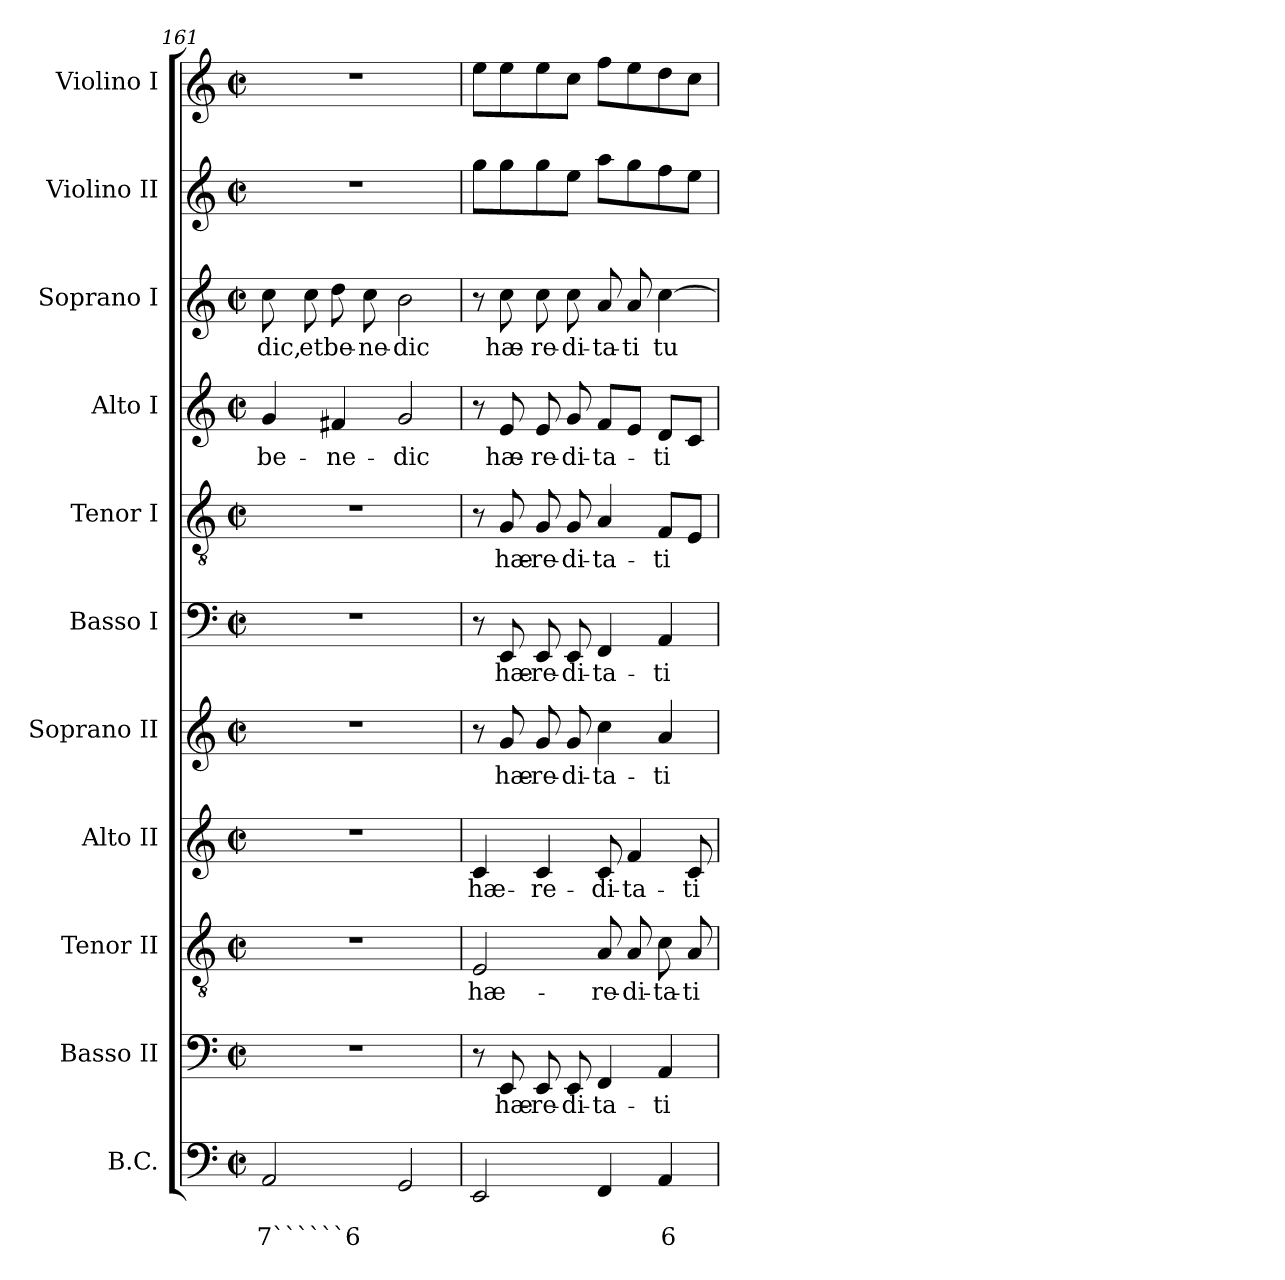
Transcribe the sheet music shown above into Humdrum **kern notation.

**kern	**text	**text	**kern	**text	**kern	**text	**kern	**text	**kern	**text	**kern	**text	**kern	**text	**kern	**text	**kern	**text	**kern	**kern
*part11	*part11	*part11	*part10	*part10	*part9	*part9	*part8	*part8	*part7	*part7	*part6	*part6	*part5	*part5	*part4	*part4	*part3	*part3	*part2	*part1
*staff11	*staff11	*staff11	*staff10	*staff10	*staff9	*staff9	*staff8	*staff8	*staff7	*staff7	*staff6	*staff6	*staff5	*staff5	*staff4	*staff4	*staff3	*staff3	*staff2	*staff1
*I"B.C.	*	*	*I"Basso II	*	*I"Tenor II	*	*I"Alto II	*	*I"Soprano II	*	*I"Basso I	*	*I"Tenor I	*	*I"Alto I	*	*I"Soprano I	*	*I"Violino II	*I"Violino I
*I'BC	*	*	*I'B 2	*	*I'T 2	*	*I'A 2	*	*I'S 2	*	*I'B 1	*	*I'T 1	*	*I'A 1	*	*I'S 1	*	*I'Vln. II	*I'Vln. I
*clefF4	*	*	*clefF4	*	*clefGv2	*	*clefG2	*	*clefG2	*	*clefF4	*	*clefGv2	*	*clefG2	*	*clefG2	*	*clefG2	*clefG2
*k[]	*	*	*k[]	*	*k[]	*	*k[]	*	*k[]	*	*k[]	*	*k[]	*	*k[]	*	*k[]	*	*k[]	*k[]
*C:	*	*	*C:	*	*C:	*	*C:	*	*C:	*	*C:	*	*C:	*	*C:	*	*C:	*	*C:	*C:
*M2/2	*	*	*M2/2	*	*M2/2	*	*M2/2	*	*M2/2	*	*M2/2	*	*M2/2	*	*M2/2	*	*M2/2	*	*M2/2	*M2/2
*met(c|)	*	*	*met(c|)	*	*met(c|)	*	*met(c|)	*	*met(c|)	*	*met(c|)	*	*met(c|)	*	*met(c|)	*	*met(c|)	*	*met(c|)	*met(c|)
=161	=161	=161	=161	=161	=161	=161	=161	=161	=161	=161	=161	=161	=161	=161	=161	=161	=161	=161	=161	=161
!	!	!LO:LY:b	!	!	!	!	!	!	!	!	!	!	!	!	!	!	!	!	!	!
!	!	!	!	!	!	!	!	!	!	!	!	!	!	!	!	!LO:LY:b	!	!	!	!
!	!	!	!	!	!	!	!	!	!	!	!	!	!	!	!	!	!	!LO:LY:b	!	!
2AA/	.	7``````6	1r	.	1r	.	1r	.	1r	.	1r	.	1r	.	4g/	be-	8cc\	-dic,	1r	1r
!	!	!	!	!	!	!	!	!	!	!	!	!	!	!	!	!	!	!LO:LY:b	!	!
.	.	.	.	.	.	.	.	.	.	.	.	.	.	.	.	.	8cc\	et	.	.
!	!	!	!	!	!	!	!	!	!	!	!	!	!	!	!	!LO:LY:b	!	!	!	!
!	!	!	!	!	!	!	!	!	!	!	!	!	!	!	!	!	!	!LO:LY:b	!	!
.	.	.	.	.	.	.	.	.	.	.	.	.	.	.	4f#X/	-ne-	8dd\	be-	.	.
!	!	!	!	!	!	!	!	!	!	!	!	!	!	!	!	!	!	!LO:LY:b	!	!
.	.	.	.	.	.	.	.	.	.	.	.	.	.	.	.	.	8cc\	-ne-	.	.
!	!	!	!	!	!	!	!	!	!	!	!	!	!	!	!	!LO:LY:b	!	!	!	!
!	!	!	!	!	!	!	!	!	!	!	!	!	!	!	!	!	!	!LO:LY:b	!	!
2GG/	.	.	.	.	.	.	.	.	.	.	.	.	.	.	2g/	-dic	2b\	-dic	.	.
=162	=162	=162	=162	=162	=162	=162	=162	=162	=162	=162	=162	=162	=162	=162	=162	=162	=162	=162	=162	=162
!	!	!	!	!	!	!LO:LY:b	!	!	!	!	!	!	!	!	!	!	!	!	!	!
!	!	!	!	!	!	!	!	!LO:LY:b	!	!	!	!	!	!	!	!	!	!	!	!
2EE/	.	.	8r	.	2E/	hæ-	4c/	hæ-	8r	.	8r	.	8r	.	8r	.	8r	.	8gg\L	8ee\L
!	!	!	!	!LO:LY:b	!	!	!	!	!	!	!	!	!	!	!	!	!	!	!	!
!	!	!	!	!	!	!	!	!	!	!LO:LY:b	!	!	!	!	!	!	!	!	!	!
!	!	!	!	!	!	!	!	!	!	!	!	!LO:LY:b	!	!	!	!	!	!	!	!
!	!	!	!	!	!	!	!	!	!	!	!	!	!	!LO:LY:b	!	!	!	!	!	!
!	!	!	!	!	!	!	!	!	!	!	!	!	!	!	!	!LO:LY:b	!	!	!	!
!	!	!	!	!	!	!	!	!	!	!	!	!	!	!	!	!	!	!LO:LY:b	!	!
.	.	.	8EE/	hæ-	.	.	.	.	8g/	hæ-	8EE/	hæ-	8G/	hæ-	8e/	hæ-	8cc\	hæ-	8gg\	8ee\
!	!	!	!	!LO:LY:b	!	!	!	!	!	!	!	!	!	!	!	!	!	!	!	!
!	!	!	!	!	!	!	!	!LO:LY:b	!	!	!	!	!	!	!	!	!	!	!	!
!	!	!	!	!	!	!	!	!	!	!LO:LY:b	!	!	!	!	!	!	!	!	!	!
!	!	!	!	!	!	!	!	!	!	!	!	!LO:LY:b	!	!	!	!	!	!	!	!
!	!	!	!	!	!	!	!	!	!	!	!	!	!	!LO:LY:b	!	!	!	!	!	!
!	!	!	!	!	!	!	!	!	!	!	!	!	!	!	!	!LO:LY:b	!	!	!	!
!	!	!	!	!	!	!	!	!	!	!	!	!	!	!	!	!	!	!LO:LY:b	!	!
.	.	.	8EE/	-re-	.	.	4c/	-re-	8g/	-re-	8EE/	-re-	8G/	-re-	8e/	-re-	8cc\	-re-	8gg\	8ee\
!	!	!	!	!LO:LY:b	!	!	!	!	!	!	!	!	!	!	!	!	!	!	!	!
!	!	!	!	!	!	!	!	!	!	!LO:LY:b	!	!	!	!	!	!	!	!	!	!
!	!	!	!	!	!	!	!	!	!	!	!	!LO:LY:b	!	!	!	!	!	!	!	!
!	!	!	!	!	!	!	!	!	!	!	!	!	!	!LO:LY:b	!	!	!	!	!	!
!	!	!	!	!	!	!	!	!	!	!	!	!	!	!	!	!LO:LY:b	!	!	!	!
!	!	!	!	!	!	!	!	!	!	!	!	!	!	!	!	!	!	!LO:LY:b	!	!
.	.	.	8EE/	-di-	.	.	.	.	8g/	-di-	8EE/	-di-	8G/	-di-	8g/	-di-	8cc\	-di-	8ee\J	8cc\J
!	!	!	!	!LO:LY:b	!	!	!	!	!	!	!	!	!	!	!	!	!	!	!	!
!	!	!	!	!	!	!LO:LY:b	!	!	!	!	!	!	!	!	!	!	!	!	!	!
!	!	!	!	!	!	!	!	!LO:LY:b	!	!	!	!	!	!	!	!	!	!	!	!
!	!	!	!	!	!	!	!	!	!	!LO:LY:b	!	!	!	!	!	!	!	!	!	!
!	!	!	!	!	!	!	!	!	!	!	!	!LO:LY:b	!	!	!	!	!	!	!	!
!	!	!	!	!	!	!	!	!	!	!	!	!	!	!LO:LY:b	!	!	!	!	!	!
!	!	!	!	!	!	!	!	!	!	!	!	!	!	!	!	!LO:LY:b	!	!	!	!
!	!	!	!	!	!	!	!	!	!	!	!	!	!	!	!	!	!	!LO:LY:b	!	!
4FF/	.	.	4FF/	-ta-	8A/	-re-	8c/	-di-	4cc\	-ta-	4FF/	-ta-	4A/	-ta-	8f/L	-ta-	8a/	-ta-	8aa\L	8ff\L
!	!	!	!	!	!	!LO:LY:b	!	!	!	!	!	!	!	!	!	!	!	!	!	!
!	!	!	!	!	!	!	!	!LO:LY:b	!	!	!	!	!	!	!	!	!	!	!	!
!	!	!	!	!	!	!	!	!	!	!	!	!	!	!	!	!	!	!LO:LY:b	!	!
.	.	.	.	.	8A/	-di-	4f/	-ta-	.	.	.	.	.	.	8e/J	.	8a/	-ti	8gg\	8ee\
!	!	!LO:LY:b	!	!	!	!	!	!	!	!	!	!	!	!	!	!	!	!	!	!
!	!	!	!	!LO:LY:b	!	!	!	!	!	!	!	!	!	!	!	!	!	!	!	!
!	!	!	!	!	!	!LO:LY:b	!	!	!	!	!	!	!	!	!	!	!	!	!	!
!	!	!	!	!	!	!	!	!	!	!LO:LY:b	!	!	!	!	!	!	!	!	!	!
!	!	!	!	!	!	!	!	!	!	!	!	!LO:LY:b	!	!	!	!	!	!	!	!
!	!	!	!	!	!	!	!	!	!	!	!	!	!	!LO:LY:b	!	!	!	!	!	!
!	!	!	!	!	!	!	!	!	!	!	!	!	!	!	!	!LO:LY:b	!	!	!	!
!	!	!	!	!	!	!	!	!	!	!	!	!	!	!	!	!	!	!LO:LY:b	!	!
4AA/	.	6	4AA/	-ti	8c\	-ta-	.	.	4a/	-ti	4AA/	-ti	8F/L	-ti	8d/L	-ti	[4cc\	tu-	8ff\	8dd\
!	!	!	!	!	!	!LO:LY:b	!	!	!	!	!	!	!	!	!	!	!	!	!	!
!	!	!	!	!	!	!	!	!LO:LY:b	!	!	!	!	!	!	!	!	!	!	!	!
.	.	.	.	.	8A/	-ti	8c/	-ti	.	.	.	.	8E/J	.	8c/J	.	.	.	8ee\J	8cc\J
=	=	=	=	=	=	=	=	=	=	=	=	=	=	=	=	=	=	=	=	=
*-	*-	*-	*-	*-	*-	*-	*-	*-	*-	*-	*-	*-	*-	*-	*-	*-	*-	*-	*-	*-
